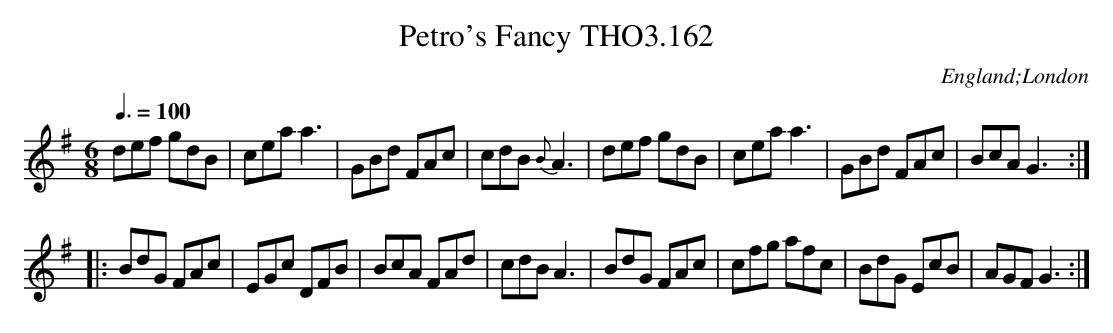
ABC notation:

X:1
T:Petro's Fancy THO3.162
O:England;London
M:6/8
L:1/8
Q:3/8=100
K:G
def gdB|cea a3|GBd FAc|cdB {B}A3|def gdB|cea a3|GBd FAc|BcA G3:|
|:BdG FAc|EGc DFB|BcA FAd|cdB A3|BdG FAc|cfg afc|BdG EcB|AGF G3:|
